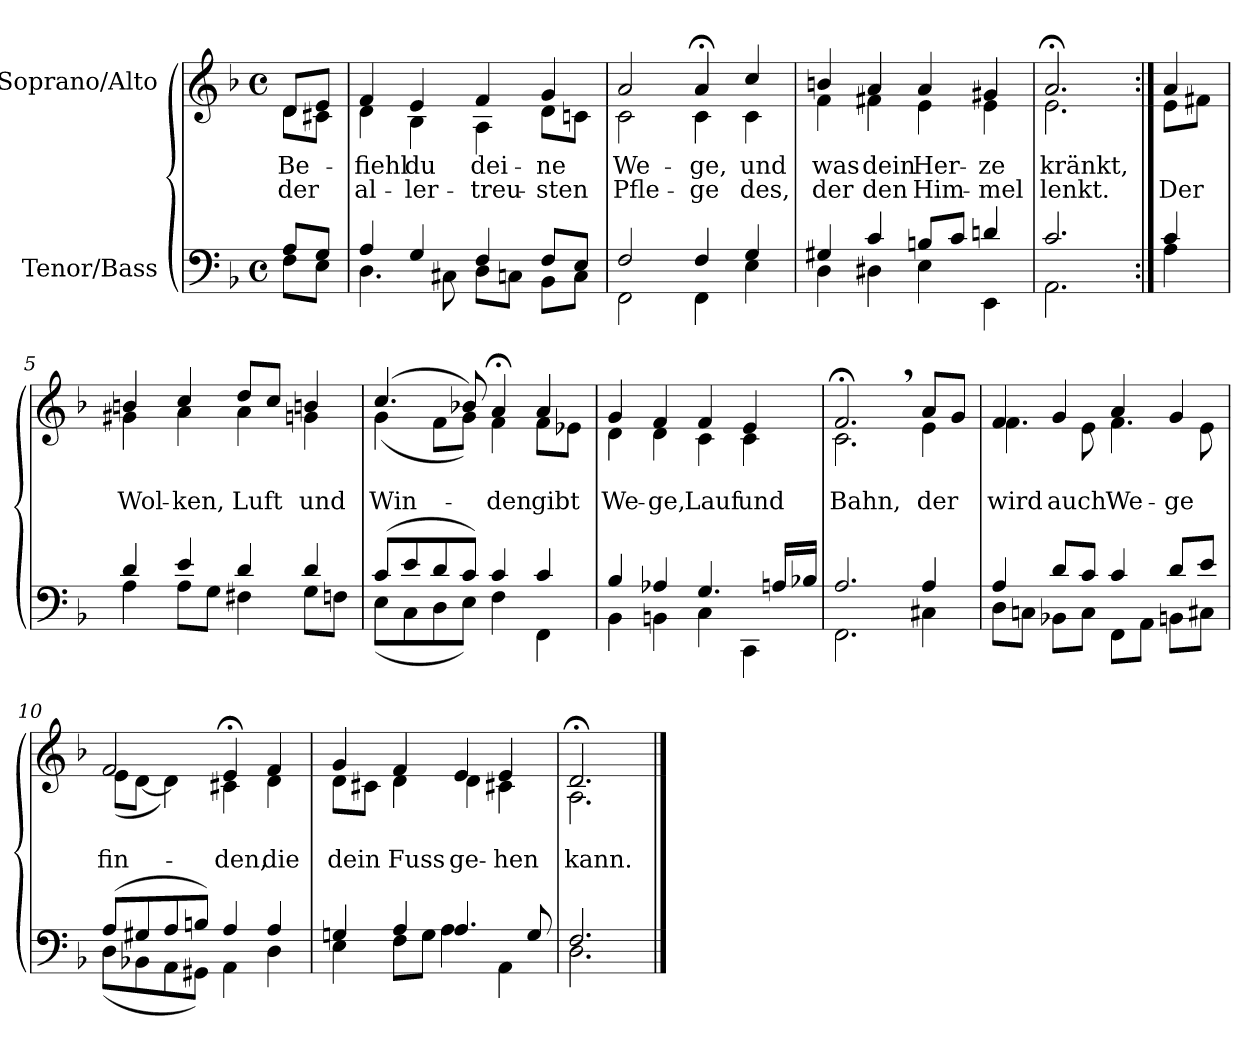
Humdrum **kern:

**kern	**kern	**text	**text
*part2	*part1	*part1	*part1
*staff2	*staff1	*staff1	*staff1
*I"Tenor/Bass	*I"Soprano/Alto	*	*
*clefF4	*clefG2	*	*
*k[b-]	*k[b-]	*	*
*M4/4	*M4/4	*	*
*met(c)	*met(c)	*	*
=	=	=	=
*^	*	*	*
!	!	!	!LO:LY:b	!LO:LY:b
*	*	*^	*	*
8A/L	8F\L	8d/L	8d\L	Be-	der
8G/J	8E\J	8e/J	8c#X\J	.	.
=1	=1	=1	=1	=1	=1
!	!	!	!	!LO:LY:b	!LO:LY:b
4A/	4.D\	4f/	4d\	-fiehl	al-
!	!	!	!	!LO:LY:b	!LO:LY:b
4G/	.	4e/	4B-\	du	-ler-
.	8C#X\	.	.	.	.
!	!	!	!	!LO:LY:b	!LO:LY:b
4F/	8D\L	4f/	4A\	dei-	-treu-
.	8Cn\J	.	.	.	.
!	!	!	!	!LO:LY:b	!LO:LY:b
8F/L	8BB-\L	4g/	8d\L	-ne	-sten
8E/J	8C\J	.	8cn\J	.	.
=2	=2	=2	=2	=2	=2
!	!	!	!	!LO:LY:b	!LO:LY:b
2F/	2FF\	2a/	2c\	We-	Pfle-
!	!	!	!	!LO:LY:b	!LO:LY:b
4F/	4FF\	4a;</	4c\	-ge,	-ge
!	!	!	!	!LO:LY:b	!LO:LY:b
4G/	4E\	4cc/	4c\	und	des,
=3	=3	=3	=3	=3	=3
!	!	!	!	!LO:LY:b	!LO:LY:b
4G#X/	4D\	4bn/	4f\	was	der
!	!	!	!	!LO:LY:b	!LO:LY:b
4c/	4D#X\	4a/	4f#X\	dein	den
!	!	!	!	!LO:LY:b	!LO:LY:b
8Bn/L	4E\	4a/	4e\	Her-	Him-
8c/J	.	.	.	.	.
!	!	!	!	!LO:LY:b	!LO:LY:b
4dn/	4EE\	4g#X/	4e\	-ze	-mel
=4	=4	=4	=4	=4	=4
!	!	!	!	!LO:LY:b	!LO:LY:b
2.c/	2.AA\	2.a;</	2.e\	kränkt,	lenkt.
!!LO:LB:g=z	!!
=4X1:|!	=4X1:|!	=4X1:|!	=4X1:|!	=4X1:|!	=4X1:|!
!	!	!	!	!	!LO:LY:b
4c/	4A\	4a/	8e\L	.	Der
.	.	.	8f#X\J	.	.
=5	=5	=5	=5	=5	=5
!	!	!	!	!	!LO:LY:b
4d/	4A\	4bn/	4g#X\	.	Wol-
!	!	!	!	!	!LO:LY:b
4e/	8A\L	4cc/	4a\	.	-ken,
.	8G\J	.	.	.	.
!	!	!	!	!	!LO:LY:b
4d/	4F#X\	8dd/L	4a\	.	Luft
.	.	8cc/J	.	.	.
!	!	!	!	!	!LO:LY:b
4d/	8G\L	4bn/	4gn\	.	und
.	8Fn\J	.	.	.	.
=6	=6	=6	=6	=6	=6
!	!	!	!	!	!LO:LY:b
(8c/L	(8E\L	(4.cc/	(4g\	.	Win-
8e/	8C\	.	.	.	.
8d/	8D\	.	8f\L	.	.
8c/J)	8E\J)	8b-X/)	8g\J)	.	.
!	!	!	!	!	!LO:LY:b
4c/	4F\	4a;</	4f\	.	den
!	!	!	!	!	!LO:LY:b
4c/	4FF\	4a/	8f\L	.	gibt
.	.	.	8e-X\J	.	.
=7	=7	=7	=7	=7	=7
!	!	!	!	!	!LO:LY:b
4B-/	4BB-\	4g/	4d\	.	We-
!	!	!	!	!	!LO:LY:b
4A-X/	4BBn\	4f/	4d\	.	-ge,
!	!	!	!	!	!LO:LY:b
4.G/	4C\	4f/	4c\	.	Lauf
!	!	!	!	!	!LO:LY:b
.	4CC\	4e/	4c\	.	und
16An/LL	.	.	.	.	.
16B-X/JJ	.	.	.	.	.
=8	=8	=8	=8	=8	=8
!	!	!	!	!	!LO:LY:b
2.A/	2.FF\	2.f;<,/	2.c\	.	Bahn,
!	!	!	!	!	!LO:LY:b
4A/	4C#X\	8a/L	4e\	.	der
.	.	8g/J	.	.	.
!!LO:LB:g=z	!!
=9	=9	=9	=9	=9	=9
!	!	!	!	!	!LO:LY:b
4A/	8D\L	4f/	4.f\	.	wird
.	8Cn\J	.	.	.	.
!	!	!	!	!	!LO:LY:b
8d/L	8BB-X\L	4g/	.	.	auch
8c/J	8C\J	.	8e\	.	.
!	!	!	!	!	!LO:LY:b
4c/	8FF\L	4a/	4.f\	.	We-
.	8AA\J	.	.	.	.
!	!	!	!	!	!LO:LY:b
8d/L	8BBn\L	4g/	.	.	-ge
8e/J	8C#X\J	.	8e\	.	.
=10	=10	=10	=10	=10	=10
!	!	!	!	!	!LO:LY:b
(8A/L	(8D\L	2f/	(8e\L	.	fin-
8G#X/	8BB-X\	.	[8d\J	.	.
8A/	8AA\	.	4d\])	.	.
8Bn/J)	8GG#X\J)	.	.	.	.
!	!	!	!	!	!LO:LY:b
4A/	4AA\	4e;</	4c#X\	.	-den,
!	!	!	!	!	!LO:LY:b
4A/	4D\	4f/	4d\	.	die
=11	=11	=11	=11	=11	=11
!	!	!	!	!	!LO:LY:b
4Gn/	4E\	4g/	8d\L	.	dein
.	.	.	8c#X\J	.	.
!	!	!	!	!	!LO:LY:b
4A/	8F\L	4f/	4d\	.	Fuss
.	8G\J	.	.	.	.
!	!	!	!	!	!LO:LY:b
4.A/	4A\	4e/	4d\	.	ge-
!	!	!	!	!	!LO:LY:b
.	4AA\	4e/	4c#X\	.	-hen
8G/	.	.	.	.	.
=12	=12	=12	=12	=12	=12
!	!	!	!	!	!LO:LY:b
2.F/	2.D\	2.d;</	2.A\	.	kann.
*v	*v	*	*	*	*
*	*v	*v	*	*
==	==	==	==
*-	*-	*-	*-
